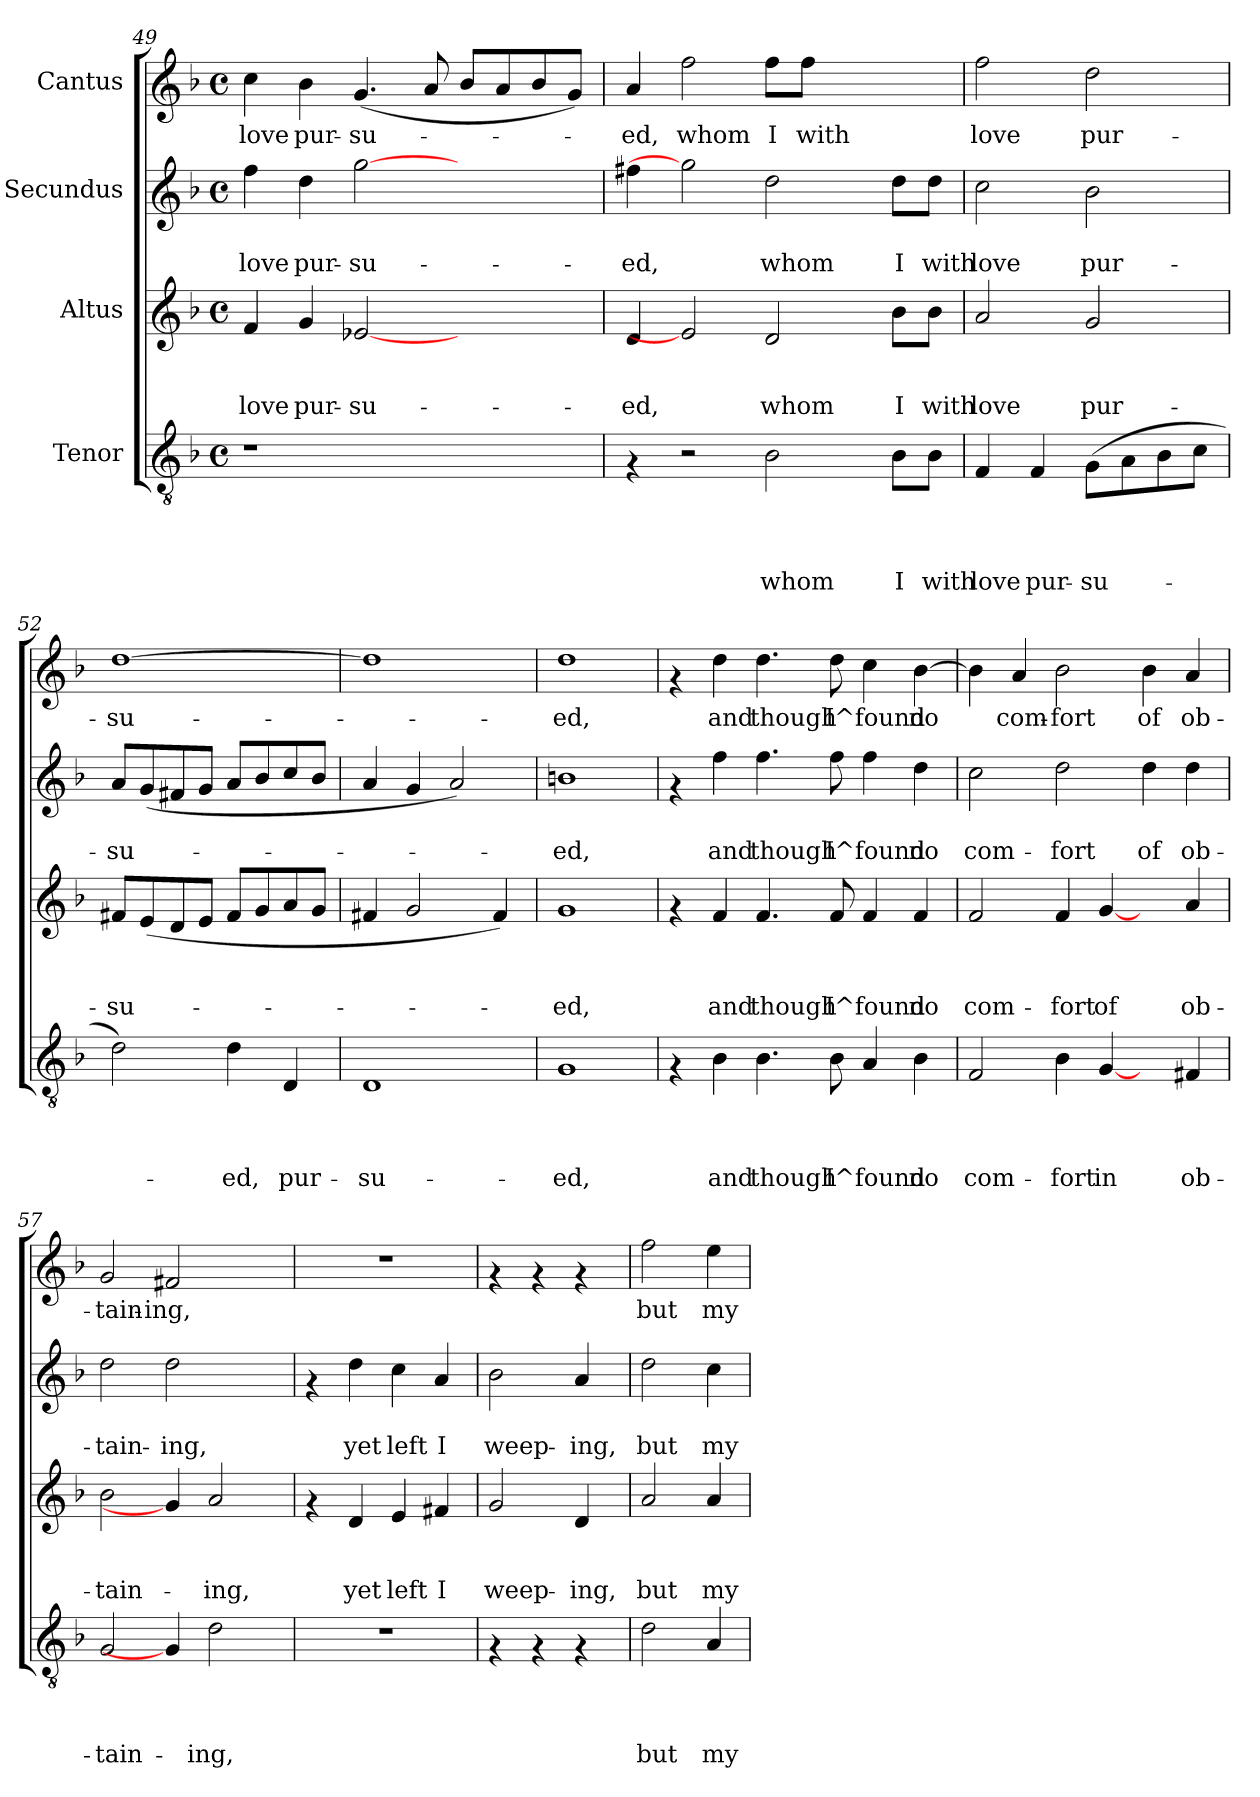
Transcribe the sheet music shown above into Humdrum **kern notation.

**kern	**text	**text	**text	**text	**kern	**text	**text	**text	**kern	**text	**text	**kern	**text
*part4	*part4	*part4	*part4	*part4	*part3	*part3	*part3	*part3	*part2	*part2	*part2	*part1	*part1
*staff4	*staff4	*staff4	*staff4	*staff4	*staff3	*staff3	*staff3	*staff3	*staff2	*staff2	*staff2	*staff1	*staff1
*I"Tenor	*	*	*	*	*I"Altus	*	*	*	*I"Secundus	*	*	*I"Cantus	*
!!LO:PB:g=z
*clefGv2	*	*	*	*	*clefG2	*	*	*	*clefG2	*	*	*clefG2	*
*k[b-]	*	*	*	*	*k[b-]	*	*	*	*k[b-]	*	*	*k[b-]	*
*F:	*	*	*	*	*F:	*	*	*	*F:	*	*	*F:	*
*M4/4	*	*	*	*	*M4/4	*	*	*	*M4/4	*	*	*M4/4	*
*met(c)	*	*	*	*	*met(c)	*	*	*	*met(c)	*	*	*met(c)	*
=49	=49	=49	=49	=49	=49	=49	=49	=49	=49	=49	=49	=49	=49
!	!	!	!	!	!	!	!	!LO:LY:b	!	!	!LO:LY:b	!	!LO:LY:b
1r	.	.	.	.	4f/	.	.	love	4ff\	.	love	4cc\	love
!	!	!	!	!	!	!	!	!LO:LY:b	!	!	!LO:LY:b	!	!LO:LY:b
.	.	.	.	.	4g/	.	.	pur-	4dd\	.	pur-	4b-\	pur-
!	!	!	!	!	!	!	!	!LO:LY:b	!	!	!LO:LY:b	!	!LO:LY:b
.	.	.	.	.	[2e-X	.	.	-su-	[2gg	.	-su-	(<4.g/	-su-
.	.	.	.	.	.	.	.	.	.	.	.	8a/	.
2ryy	.	.	.	.	2ryy	.	.	.	2ryy	.	.	8b-/L	.
.	.	.	.	.	.	.	.	.	.	.	.	8a/	.
.	.	.	.	.	.	.	.	.	.	.	.	8b-/	.
.	.	.	.	.	.	.	.	.	.	.	.	8g/J)	.
=50	=50	=50	=50	=50	=50	=50	=50	=50	=50	=50	=50	=50	=50
!	!	!	!	!	!	!	!	!LO:LY:b	!	!	!LO:LY:b	!	!LO:LY:b
4rF	.	.	.	.	4d/	.	.	-ed,	4ff#X\	.	-ed,	4a/	-ed,
!	!	!	!	!	!	!	!	!	!	!	!	!	!LO:LY:b
2r	.	.	.	.	2e-]	.	.	.	2gg]	.	.	2ff\	whom
!	!	!	!	!LO:LY:b	!	!	!	!LO:LY:b	!	!	!LO:LY:b	!	!LO:LY:b
2B-\	.	.	.	whom	2d/	.	.	whom	2dd\	.	whom	8ff\L	I
!	!	!	!	!	!	!	!	!	!	!	!	!	!LO:LY:b
.	.	.	.	.	.	.	.	.	.	.	.	8ff\J	with
.	.	.	.	.	.	.	.	.	.	.	.	2ryy	.
!	!	!	!	!LO:LY:b	!	!	!	!LO:LY:b	!	!	!LO:LY:b	!	!
8B-\L	.	.	.	I	8b-\L	.	.	I	8dd\L	.	I	.	.
!	!	!	!	!LO:LY:b	!	!	!	!LO:LY:b	!	!	!LO:LY:b	!	!
8B-\J	.	.	.	with	8b-\J	.	.	with	8dd\J	.	with	.	.
=51	=51	=51	=51	=51	=51	=51	=51	=51	=51	=51	=51	=51	=51
!	!	!	!	!LO:LY:b	!	!	!	!LO:LY:b	!	!	!LO:LY:b	!	!LO:LY:b
4F/	.	.	.	love	2a/	.	.	love	2cc\	.	love	2ff\	love
!	!	!	!	!LO:LY:b	!	!	!	!	!	!	!	!	!
4F/	.	.	.	pur-	.	.	.	.	.	.	.	.	.
!	!	!	!	!LO:LY:b	!	!	!	!LO:LY:b	!	!	!LO:LY:b	!	!LO:LY:b
(>8G\L	.	.	.	-su-	2g/	.	.	pur-	2b-\	.	pur-	2dd\	pur-
8A\	.	.	.	.	.	.	.	.	.	.	.	.	.
8B-\	.	.	.	.	.	.	.	.	.	.	.	.	.
8c\J	.	.	.	.	.	.	.	.	.	.	.	.	.
=52	=52	=52	=52	=52	=52	=52	=52	=52	=52	=52	=52	=52	=52
!	!	!	!	!	!	!	!	!LO:LY:b	!	!	!LO:LY:b	!	!LO:LY:b
2d\)	.	.	.	.	8f#X/L	.	.	-su-	8a/L	.	-su-	[>1dd	-su-
.	.	.	.	.	(<8e/	.	.	.	(<8g/	.	.	.	.
.	.	.	.	.	8d/	.	.	.	8f#X/	.	.	.	.
.	.	.	.	.	8e/J	.	.	.	8g/J	.	.	.	.
!	!	!	!	!LO:LY:b	!	!	!	!	!	!	!	!	!
4d\	.	.	.	-ed,	8f#/L	.	.	.	8a/L	.	.	.	.
.	.	.	.	.	8g/	.	.	.	8b-/	.	.	.	.
!	!	!	!	!LO:LY:b	!	!	!	!	!	!	!	!	!
4D/	.	.	.	pur-	8a/	.	.	.	8cc/	.	.	.	.
.	.	.	.	.	8g/J	.	.	.	8b-/J	.	.	.	.
=53	=53	=53	=53	=53	=53	=53	=53	=53	=53	=53	=53	=53	=53
!	!	!	!	!LO:LY:b	!	!	!	!	!	!	!	!	!
1D	.	.	.	-su-	4f#X/	.	.	.	4a/	.	.	1dd]	.
.	.	.	.	.	2g/	.	.	.	4g/	.	.	.	.
.	.	.	.	.	.	.	.	.	2a/)	.	.	.	.
.	.	.	.	.	4f#/)	.	.	.	.	.	.	.	.
=54	=54	=54	=54	=54	=54	=54	=54	=54	=54	=54	=54	=54	=54
!	!	!	!	!LO:LY:b	!	!	!	!LO:LY:b	!	!	!LO:LY:b	!	!LO:LY:b
1G	.	.	.	-ed,	1g	.	.	-ed,	1bn	.	-ed,	1dd	-ed,
!!LO:LB:g=z
=55	=55	=55	=55	=55	=55	=55	=55	=55	=55	=55	=55	=55	=55
4rF	.	.	.	.	4rf	.	.	.	4rf	.	.	4rf	.
!	!	!	!	!LO:LY:b	!	!	!	!LO:LY:b	!	!	!LO:LY:b	!	!LO:LY:b
4B-\	.	.	.	and	4f/	.	.	and	4ff\	.	and	4dd\	and
!	!	!	!	!LO:LY:b	!	!	!	!LO:LY:b	!	!	!LO:LY:b	!	!LO:LY:b
4.B-\	.	.	.	though	4.f/	.	.	though	4.ff\	.	though	4.dd\	though
!	!	!	!	!LO:LY:b	!	!	!	!LO:LY:b	!	!	!LO:LY:b	!	!LO:LY:b
8B-\	.	.	.	I^found	8f/	.	.	I^found	8ff\	.	I^found	8dd\	I^found
4A/	.	.	.	.	4f/	.	.	.	4ff\	.	.	4cc\	.
!	!	!	!	!LO:LY:b	!	!	!	!LO:LY:b	!	!	!LO:LY:b	!	!LO:LY:b
4B-\	.	.	.	no	4f/	.	.	no	4dd\	.	no	[>4b-\	no
=56	=56	=56	=56	=56	=56	=56	=56	=56	=56	=56	=56	=56	=56
!	!	!	!	!LO:LY:b	!	!	!	!LO:LY:b	!	!	!LO:LY:b	!	!
2F/	.	.	.	com-	2f/	.	.	com-	2cc\	.	com-	4b-\]	.
!	!	!	!	!	!	!	!	!	!	!	!	!	!LO:LY:b
.	.	.	.	.	.	.	.	.	.	.	.	4a/	com-
!	!	!	!	!LO:LY:b	!	!	!	!LO:LY:b	!	!	!LO:LY:b	!	!LO:LY:b
4B-\	.	.	.	-fort	4f/	.	.	-fort	2dd\	.	-fort	2b-\	-fort
!	!	!	!	!LO:LY:b	!	!	!	!LO:LY:b	!	!	!	!	!
[4G/	.	.	.	in	[4g/	.	.	of	.	.	.	.	.
!	!	!	!	!	!	!	!	!	!	!	!LO:LY:b	!	!LO:LY:b
4ryy	.	.	.	.	4ryy	.	.	.	4dd\	.	of	4b-\	of
!	!	!	!	!LO:LY:b	!	!	!	!LO:LY:b	!	!	!LO:LY:b	!	!LO:LY:b
4F#X/	.	.	.	ob-	4a/	.	.	ob-	4dd\	.	ob-	4a/	ob-
=57	=57	=57	=57	=57	=57	=57	=57	=57	=57	=57	=57	=57	=57
!	!	!	!	!LO:LY:b	!	!	!	!LO:LY:b	!	!	!LO:LY:b	!	!LO:LY:b
2G/	.	.	.	-tain-	2b-\	.	.	-tain-	2dd\	.	-tain-	2g/	-tain-
!	!	!	!	!	!	!	!	!	!	!	!LO:LY:b	!	!LO:LY:b
4G/]	.	.	.	.	4g/]	.	.	.	2dd\	.	-ing,	2f#X/	-ing,
!	!	!	!	!LO:LY:b	!	!	!	!LO:LY:b	!	!	!	!	!
2d\	.	.	.	-ing,	2a/	.	.	-ing,	.	.	.	.	.
.	.	.	.	.	.	.	.	.	4ryy	.	.	4ryy	.
=58	=58	=58	=58	=58	=58	=58	=58	=58	=58	=58	=58	=58	=58
1r	.	.	.	.	4rf	.	.	.	4rf	.	.	1r	.
!	!	!	!	!	!	!	!	!LO:LY:b	!	!	!LO:LY:b	!	!
.	.	.	.	.	4d/	.	.	yet	4dd\	.	yet	.	.
!	!	!	!	!	!	!	!	!LO:LY:b	!	!	!LO:LY:b	!	!
.	.	.	.	.	4e/	.	.	left	4cc\	.	left	.	.
!	!	!	!	!	!	!	!	!LO:LY:b	!	!	!LO:LY:b	!	!
.	.	.	.	.	4f#X/	.	.	I	4a/	.	I	.	.
=59	=59	=59	=59	=59	=59	=59	=59	=59	=59	=59	=59	=59	=59
!	!	!	!	!	!	!	!	!LO:LY:b	!	!	!LO:LY:b	!	!
4rF	.	.	.	.	2g/	.	.	weep-	2b-\	.	weep-	4rf	.
4rF	.	.	.	.	.	.	.	.	.	.	.	4rf	.
!	!	!	!	!	!	!	!	!LO:LY:b	!	!	!LO:LY:b	!	!
4rF	.	.	.	.	4d/	.	.	-ing,	4a/	.	-ing,	4rf	.
=60	=60	=60	=60	=60	=60	=60	=60	=60	=60	=60	=60	=60	=60
!	!	!	!	!LO:LY:b	!	!	!	!LO:LY:b	!	!	!LO:LY:b	!	!LO:LY:b
2d\	.	.	.	but	2a/	.	.	but	2dd\	.	but	2ff\	but
!	!	!	!	!LO:LY:b	!	!	!	!LO:LY:b	!	!	!LO:LY:b	!	!LO:LY:b
4A/	.	.	.	my	4a/	.	.	my	4cc\	.	my	4ee\	my
=	=	=	=	=	=	=	=	=	=	=	=	=	=
*-	*-	*-	*-	*-	*-	*-	*-	*-	*-	*-	*-	*-	*-
